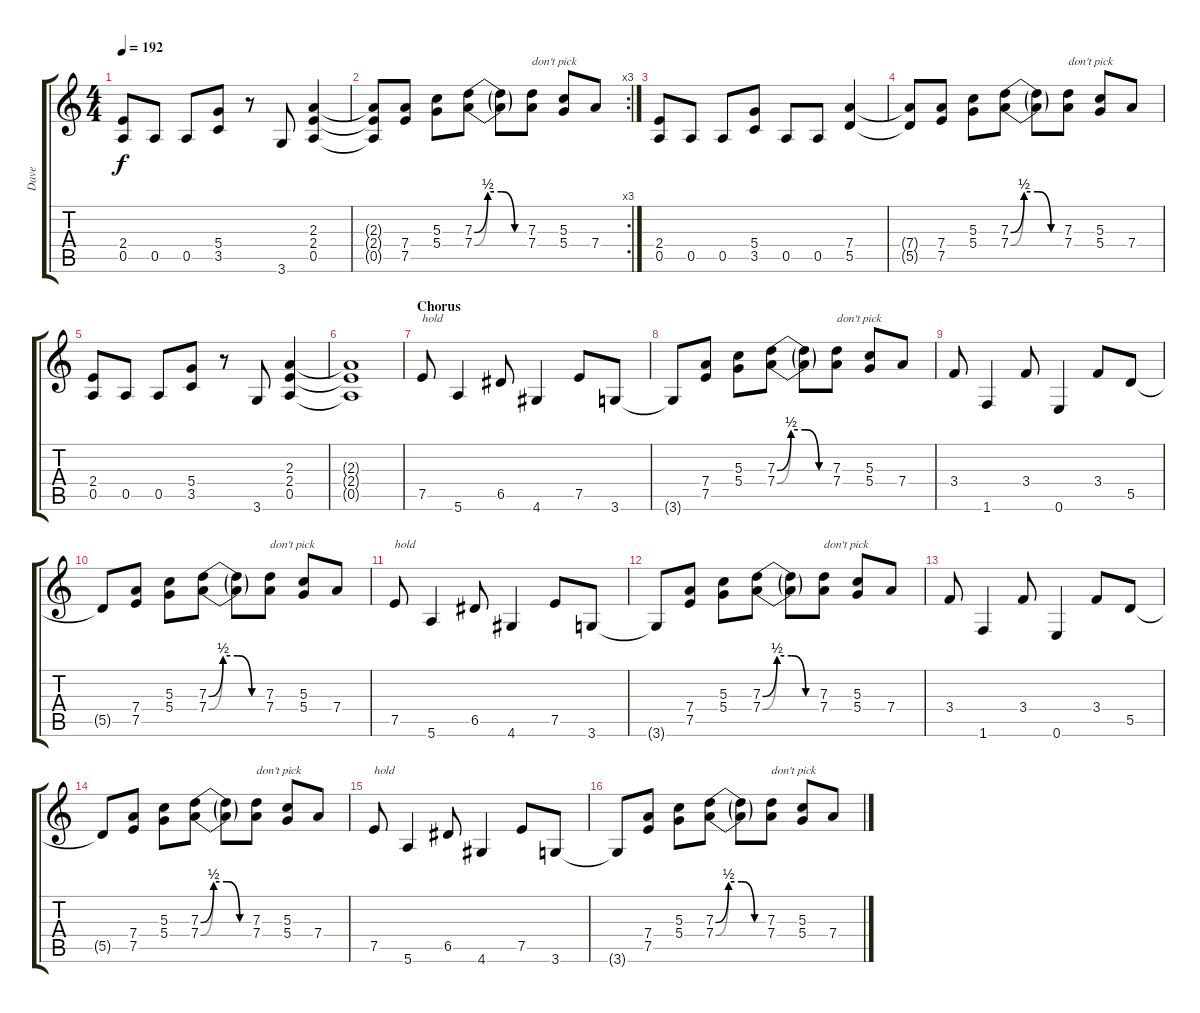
\track ("Dave" "Dave") {instrument distortionguitar}
\staff {score tabs}
\tuning (E4 B3 G3 D3 A2 E2) {hide}
\ts (4 4)
\tempo 192
\clef g2
\ks c
(2.4 0.5).8{dy f} 0.5.8 0.5.8 (5.4 3.5).8 r.8 3.6.8 (2.3 2.4 0.5).4 |
\rc 3
(2.3{t} 2.4{t} 0.5{t}).8 (7.4 7.5).8 (5.3 5.4).8 (7.3{be (custom 0 0 15 2 30 2 45 0 60 0)} 7.4{be (custom 0 0 15 2 30 2 45 0 60 0)}).8 (7.3{t} 7.4{t}).8 (7.3 7.4).8{txt "don't pick"} (5.3 5.4).8 7.4.8 |
(2.4 0.5).8 0.5.8 0.5.8 (5.4 3.5).8 0.5.8 0.5.8 (7.4 5.5).4 |
(7.4{t} 5.5{t}).8 (7.4 7.5).8 (5.3 5.4).8 (7.3{be (custom 0 0 15 2 30 2 45 0 60 0)} 7.4{be (custom 0 0 15 2 30 2 45 0 60 0)}).8 (7.3{t} 7.4{t}).8 (7.3 7.4).8{txt "don't pick"} (5.3 5.4).8 7.4.8 |
(2.4 0.5).8 0.5.8 0.5.8 (5.4 3.5).8 r.8 3.6.8 (2.3 2.4 0.5).4 |
(2.3{t} 2.4{t} 0.5{t}).1 |
\section ("" "Chorus")
7.5.8{txt "hold"} 5.6.4 6.5.8 4.6.4 7.5.8 3.6.8 |
3.6{t}.8 (7.4 7.5).8 (5.3 5.4).8 (7.3{be (custom 0 0 15 2 30 2 45 0 60 0)} 7.4{be (custom 0 0 15 2 30 2 45 0 60 0)}).8 (7.3{t} 7.4{t}).8 (7.3 7.4).8{txt "don't pick"} (5.3 5.4).8 7.4.8 |
3.4.8 1.6.4 3.4.8 0.6.4 3.4.8 5.5.8 |
5.5{t}.8 (7.4 7.5).8 (5.3 5.4).8 (7.3{be (custom 0 0 15 2 30 2 45 0 60 0)} 7.4{be (custom 0 0 15 2 30 2 45 0 60 0)}).8 (7.3{t} 7.4{t}).8 (7.3 7.4).8{txt "don't pick"} (5.3 5.4).8 7.4.8 |
7.5.8{txt "hold"} 5.6.4 6.5.8 4.6.4 7.5.8 3.6.8 |
3.6{t}.8 (7.4 7.5).8 (5.3 5.4).8 (7.3{be (custom 0 0 15 2 30 2 45 0 60 0)} 7.4{be (custom 0 0 15 2 30 2 45 0 60 0)}).8 (7.3{t} 7.4{t}).8 (7.3 7.4).8{txt "don't pick"} (5.3 5.4).8 7.4.8 |
3.4.8 1.6.4 3.4.8 0.6.4 3.4.8 5.5.8 |
5.5{t}.8 (7.4 7.5).8 (5.3 5.4).8 (7.3{be (custom 0 0 15 2 30 2 45 0 60 0)} 7.4{be (custom 0 0 15 2 30 2 45 0 60 0)}).8 (7.3{t} 7.4{t}).8 (7.3 7.4).8{txt "don't pick"} (5.3 5.4).8 7.4.8 |
7.5.8{txt "hold"} 5.6.4 6.5.8 4.6.4 7.5.8 3.6.8 |
3.6{t}.8 (7.4 7.5).8 (5.3 5.4).8 (7.3{be (custom 0 0 15 2 30 2 45 0 60 0)} 7.4{be (custom 0 0 15 2 30 2 45 0 60 0)}).8 (7.3{t} 7.4{t}).8 (7.3 7.4).8{txt "don't pick"} (5.3 5.4).8 7.4.8
